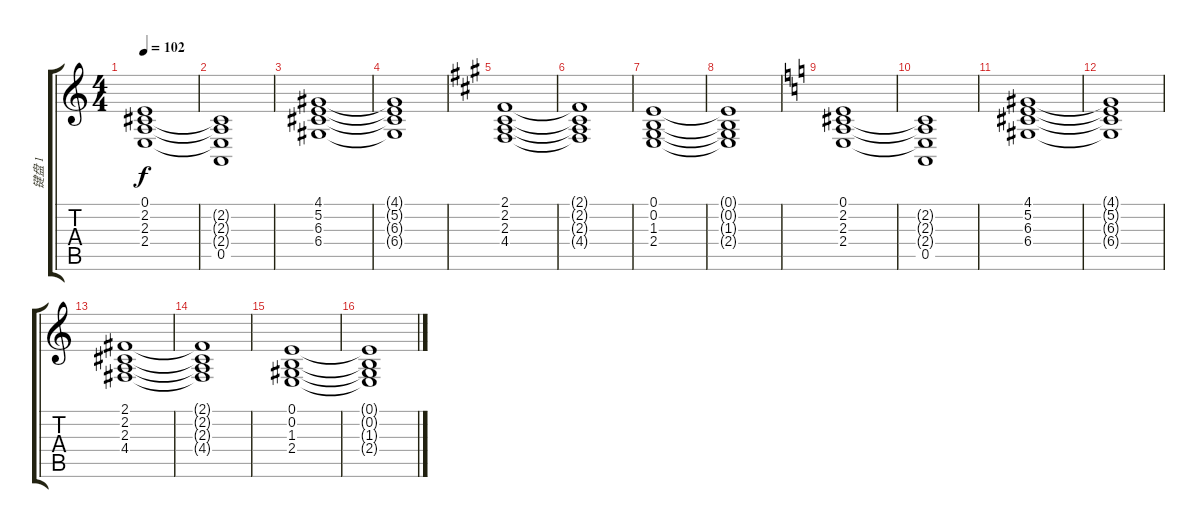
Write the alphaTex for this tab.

\track ("键盘 1" "键盘 1") {instrument stringensemble2}
\staff {score tabs}
\tuning (E4 B3 G3 D3 A2 E2) {hide}
\ts (4 4)
\tempo 102
\clef g2
\ks c
(0.1 2.2 2.3 2.4).1{dy f} |
(2.2{t} 2.3{t} 2.4{t} 0.5).1 |
(4.1 5.2 6.3 6.4).1 |
(4.1{t} 5.2{t} 6.3{t} 6.4{t}).1 |
\ks a
(2.1 2.2 2.3 4.4).1 |
(2.1{t} 2.2{t} 2.3{t} 4.4{t}).1 |
(0.1 0.2 1.3 2.4).1 |
(0.1{t} 0.2{t} 1.3{t} 2.4{t}).1 |
\ks c
(0.1 2.2 2.3 2.4).1 |
(2.2{t} 2.3{t} 2.4{t} 0.5).1 |
(4.1 5.2 6.3 6.4).1 |
(4.1{t} 5.2{t} 6.3{t} 6.4{t}).1 |
(2.1 2.2 2.3 4.4).1 |
(2.1{t} 2.2{t} 2.3{t} 4.4{t}).1 |
(0.1 0.2 1.3 2.4).1 |
(0.1{t} 0.2{t} 1.3{t} 2.4{t}).1
